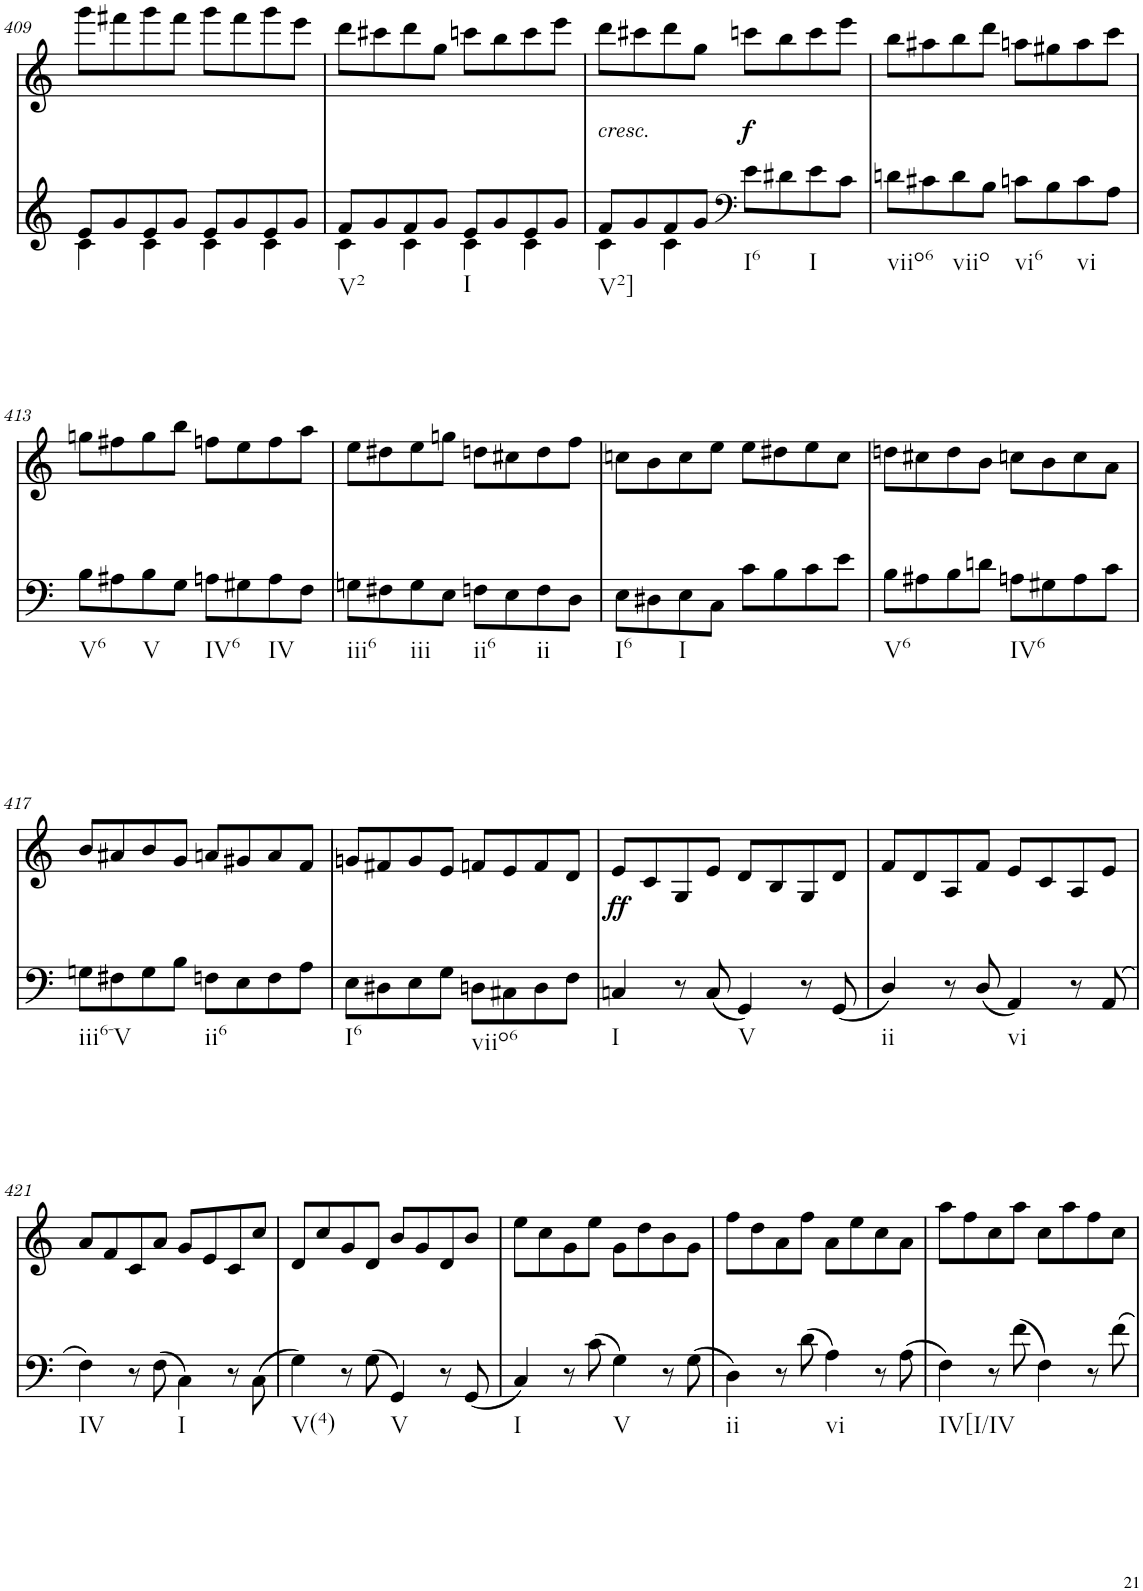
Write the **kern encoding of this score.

**kern	**kern	**text	**dynam
*part2	*part1	*part1	*part1
*staff2	*staff1	*staff1	*staff1
*I"piano	*I"piano	*	*
*I'Pno	*I'Pno	*	*
!!LO:PB:g=z
*clefG2	*clefG2	*	*
*k[]	*k[]	*	*
*C:	*C:	*	*
*M2/2	*M2/2	*	*
*met(c|)	*met(c|)	*	*
=409	=409	=409	=409
*^	*	*	*
8e/L	4c\	8ggg\L	.	.
8g/	.	8fff#X\	.	.
8e/	4c\	8ggg\	.	.
8g/J	.	8fff#\J	.	.
8e/L	4c\	8ggg\L	.	.
8g/	.	8fff#\	.	.
8e/	4c\	8ggg\	.	.
8g/J	.	8eee\J	.	.
=410	=410	=410	=410	=410
!LO:TX:b:t=V2	!	!	!	!
8f/L	4c\	8ddd\L	.	.
8g/	.	8ccc#X\	.	.
8f/	4c\	8ddd\	.	.
8g/J	.	8gg\J	.	.
!LO:TX:b:t=I	!	!	!	!
8e/L	4c\	8cccn\L	.	.
8g/	.	8bb\	.	.
8e/	4c\	8ccc\	.	.
8g/J	.	8eee\J	.	.
=411	=411	=411	=411	=411
!	!	!LO:TX:b:i:t=cresc.	!	!
!LO:TX:b:t=V2]	!	!	!	!
!	!	!	!LO:LY:b	!
4c\	8f/L	8ddd\L	<	.
.	8g/	8ccc#X\	.	.
4c\	8f/	8ddd\	.	.
.	8g/J	8gg\J	.	.
*clefF4	*	*	*	*
!LO:TX:b:t=I6	!	!	!	!
!	!	!	!LO:LY:b	!LO:DY:b
8e\L	2ryy	8cccn\L	f	f
8d#X\	.	8bb\	.	.
!LO:TX:b:t=I	!	!	!	!
8e\	.	8ccc\	.	.
8c\J	.	8eee\J	.	.
*v	*v	*	*	*
=412	=412	=412	=412
!LO:TX:b:t=viio6	!	!	!
8dn\L	8bb\L	.	.
8c#X\	8aa#X\	.	.
!LO:TX:b:t=viio	!	!	!
8d\	8bb\	.	.
8B\J	8ddd\J	.	.
!LO:TX:b:t=vi6	!	!	!
8cn\L	8aan\L	.	.
8B\	8gg#X\	.	.
!LO:TX:b:t=vi	!	!	!
8c\	8aa\	.	.
8A\J	8ccc\J	.	.
!!LO:LB:g=z
=413	=413	=413	=413
!LO:TX:b:t=V6	!	!	!
8B\L	8ggn\L	.	.
8A#X\	8ff#X\	.	.
!LO:TX:b:t=V	!	!	!
8B\	8gg\	.	.
8G\J	8bb\J	.	.
!LO:TX:b:t=IV6	!	!	!
8An\L	8ffn\L	.	.
8G#X\	8ee\	.	.
!LO:TX:b:t=IV	!	!	!
8A\	8ff\	.	.
8F\J	8aa\J	.	.
=414	=414	=414	=414
!LO:TX:b:t=iii6	!	!	!
8Gn\L	8ee\L	.	.
8F#X\	8dd#X\	.	.
!LO:TX:b:t=iii	!	!	!
8G\	8ee\	.	.
8E\J	8ggn\J	.	.
!LO:TX:b:t=ii6	!	!	!
8Fn\L	8ddn\L	.	.
8E\	8cc#X\	.	.
!LO:TX:b:t=ii	!	!	!
8F\	8dd\	.	.
8D\J	8ff\J	.	.
=415	=415	=415	=415
!LO:TX:b:t=I6	!	!	!
8E\L	8ccn\L	.	.
8D#X\	8b\	.	.
!LO:TX:b:t=I	!	!	!
8E\	8cc\	.	.
8C\J	8ee\J	.	.
8c\L	8ee\L	.	.
8B\	8dd#X\	.	.
8c\	8ee\	.	.
8e\J	8cc\J	.	.
=416	=416	=416	=416
!LO:TX:b:t=V6	!	!	!
8B\L	8ddn\L	.	.
8A#X\	8cc#X\	.	.
8B\	8dd\	.	.
8dn\J	8b\J	.	.
!LO:TX:b:t=IV6	!	!	!
8An\L	8ccn\L	.	.
8G#X\	8b\	.	.
8A\	8cc\	.	.
8c\J	8a\J	.	.
!!LO:LB:g=z
=417	=417	=417	=417
!LO:TX:b:t=iii6-V	!	!	!
8Gn\L	8b/L	.	.
8F#X\	8a#X/	.	.
8G\	8b/	.	.
8B\J	8g/J	.	.
!LO:TX:b:t=ii6	!	!	!
8Fn\L	8an/L	.	.
8E\	8g#X/	.	.
8F\	8a/	.	.
8A\J	8f/J	.	.
=418	=418	=418	=418
!LO:TX:b:t=I6	!	!	!
8E\L	8gn/L	.	.
8D#X\	8f#X/	.	.
8E\	8g/	.	.
8G\J	8e/J	.	.
!LO:TX:b:t=viio6	!	!	!
8Dn\L	8fn/L	.	.
8C#X\	8e/	.	.
8D\	8f/	.	.
8F\J	8d/J	.	.
=419	=419	=419	=419
!LO:TX:b:t=I	!	!	!
!	!	!LO:LY:b	!LO:DY:b
4Cn/	8e/L	ff	ff
.	8c/	.	.
8r	8G/	.	.
(8C/	8e/J	.	.
!LO:TX:b:t=V	!	!	!
4GG/)	8d/L	.	.
.	8B/	.	.
8r	8G/	.	.
(8GG/	8d/J	.	.
=420	=420	=420	=420
!LO:TX:b:t=ii	!	!	!
4D/)	8f/L	.	.
.	8d/	.	.
8r	8A/	.	.
(8D/	8f/J	.	.
!LO:TX:b:t=vi	!	!	!
4AA/)	8e/L	.	.
.	8c/	.	.
8r	8A/	.	.
(8AA/	8e/J	.	.
!!LO:LB:g=z
=421	=421	=421	=421
!LO:TX:b:t=IV	!	!	!
4F\)	8a/L	.	.
.	8f/	.	.
8r	8c/	.	.
(8F\	8a/J	.	.
!LO:TX:b:t=I	!	!	!
4C\)	8g/L	.	.
.	8e/	.	.
8r	8c/	.	.
(8C\	8cc/J	.	.
=422	=422	=422	=422
!LO:TX:b:t=V(4)	!	!	!
4G\)	8d/L	.	.
.	8cc/	.	.
8r	8g/	.	.
(8G\	8d/J	.	.
!LO:TX:b:t=V	!	!	!
4GG/)	8b/L	.	.
.	8g/	.	.
8r	8d/	.	.
(8GG/	8b/J	.	.
=423	=423	=423	=423
!LO:TX:b:t=I	!	!	!
4C/)	8ee\L	.	.
.	8cc\	.	.
8r	8g\	.	.
(8c\	8ee\J	.	.
!LO:TX:b:t=V	!	!	!
4G\)	8g\L	.	.
.	8dd\	.	.
8r	8b\	.	.
(8G\	8g\J	.	.
=424	=424	=424	=424
!LO:TX:b:t=ii	!	!	!
4D\)	8ff\L	.	.
.	8dd\	.	.
8r	8a\	.	.
(8d\	8ff\J	.	.
!LO:TX:b:t=vi	!	!	!
4A\)	8a\L	.	.
.	8ee\	.	.
8r	8cc\	.	.
(8A\	8a\J	.	.
=425	=425	=425	=425
!LO:TX:b:t=IV[I/IV	!	!	!
4F\)	8aa\L	.	.
.	8ff\	.	.
8r	8cc\	.	.
(8f\	8aa\J	.	.
4F\)	8cc\L	.	.
.	8aa\	.	.
8r	8ff\	.	.
8f\	8cc\J	.	.
=	=	=	=
*-	*-	*-	*-
